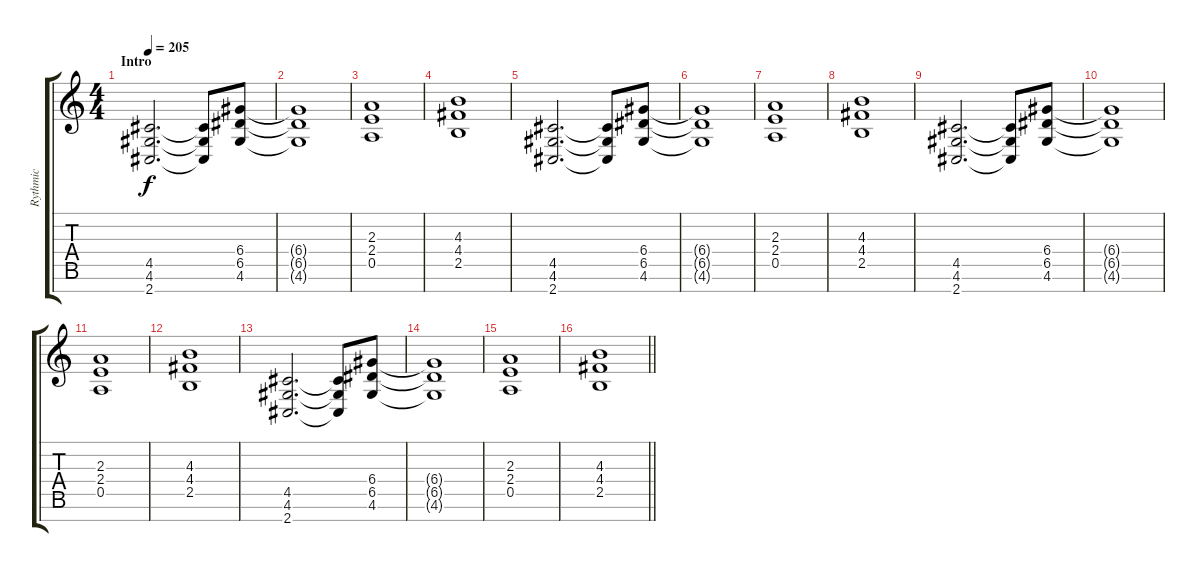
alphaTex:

\track ("Rythmic" "Rythmic") {instrument overdrivenguitar}
\staff {score tabs}
\tuning (E4 B3 G3 D3 A2 E2 B1) {hide}
\ts (4 4)
\section ("" "Intro")
\tempo 205
\clef g2
\ks c
(4.5 4.6 2.7).2{d dy f instrument overdrivenguitar} (4.5{t} 4.6{t} 2.7{t}).8 (6.4 6.5 4.6).8 |
(6.4{t} 6.5{t} 4.6{t}).1 |
(2.3 2.4 0.5).1 |
(4.3 4.4 2.5).1 |
(4.5 4.6 2.7).2{d} (4.5{t} 4.6{t} 2.7{t}).8 (6.4 6.5 4.6).8{txt ""} |
(6.4{t} 6.5{t} 4.6{t}).1 |
(2.3 2.4 0.5).1 |
(4.3 4.4 2.5).1 |
(4.5 4.6 2.7).2{d} (4.5{t} 4.6{t} 2.7{t}).8 (6.4 6.5 4.6).8 |
(6.4{t} 6.5{t} 4.6{t}).1 |
(2.3 2.4 0.5).1 |
(4.3 4.4 2.5).1 |
(4.5 4.6 2.7).2{d} (4.5{t} 4.6{t} 2.7{t}).8 (6.4 6.5 4.6).8 |
(6.4{t} 6.5{t} 4.6{t}).1 |
(2.3 2.4 0.5).1 |
\barLineRight lightlight
(4.3 4.4 2.5).1
